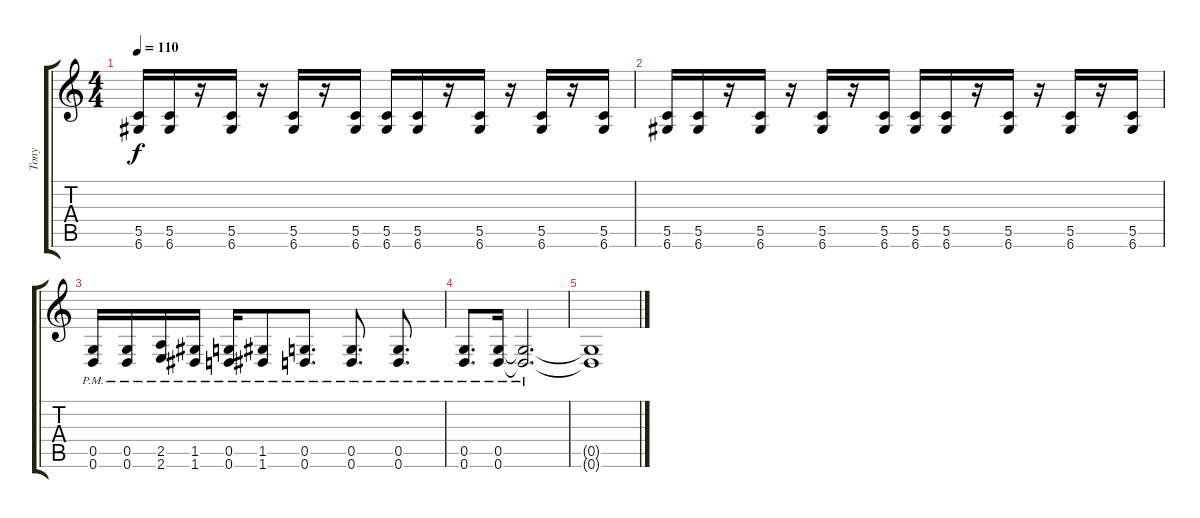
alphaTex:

\track ("Tony" "Tony") {instrument distortionguitar}
\staff {score tabs}
\tuning (D4 A3 F3 C3 G2 D2) {hide}
\ts (4 4)
\tempo 110
\clef g2
\ks c
(5.5 6.6).16{dy f} (5.5 6.6).16 r.16 (5.5 6.6).16 r.16 (5.5 6.6).16 r.16 (5.5 6.6).16 (5.5 6.6).16 (5.5 6.6).16 r.16 (5.5 6.6).16 r.16 (5.5 6.6).16 r.16 (5.5 6.6).16 |
(5.5 6.6).16 (5.5 6.6).16 r.16 (5.5 6.6).16 r.16 (5.5 6.6).16 r.16 (5.5 6.6).16 (5.5 6.6).16 (5.5 6.6).16 r.16 (5.5 6.6).16 r.16 (5.5 6.6).16 r.16 (5.5 6.6).16 |
(0.5{pm} 0.6{pm}).16 (0.5{pm} 0.6{pm}).16 (2.5{pm} 2.6{pm}).16 (1.5{pm} 1.6{pm}).16 (0.5{pm} 0.6{pm}).16 (1.5{pm} 1.6{pm}).8 (0.5{pm} 0.6{pm}).8{d} (0.5{pm} 0.6{pm}).8{d} (0.5{pm} 0.6{pm}).8{d} |
(0.5{pm} 0.6{pm}).8{d} (0.5{pm} 0.6{pm}).16 (0.5{pm t} 0.6{pm t}).2{d} |
(0.5{t} 0.6{t}).1
